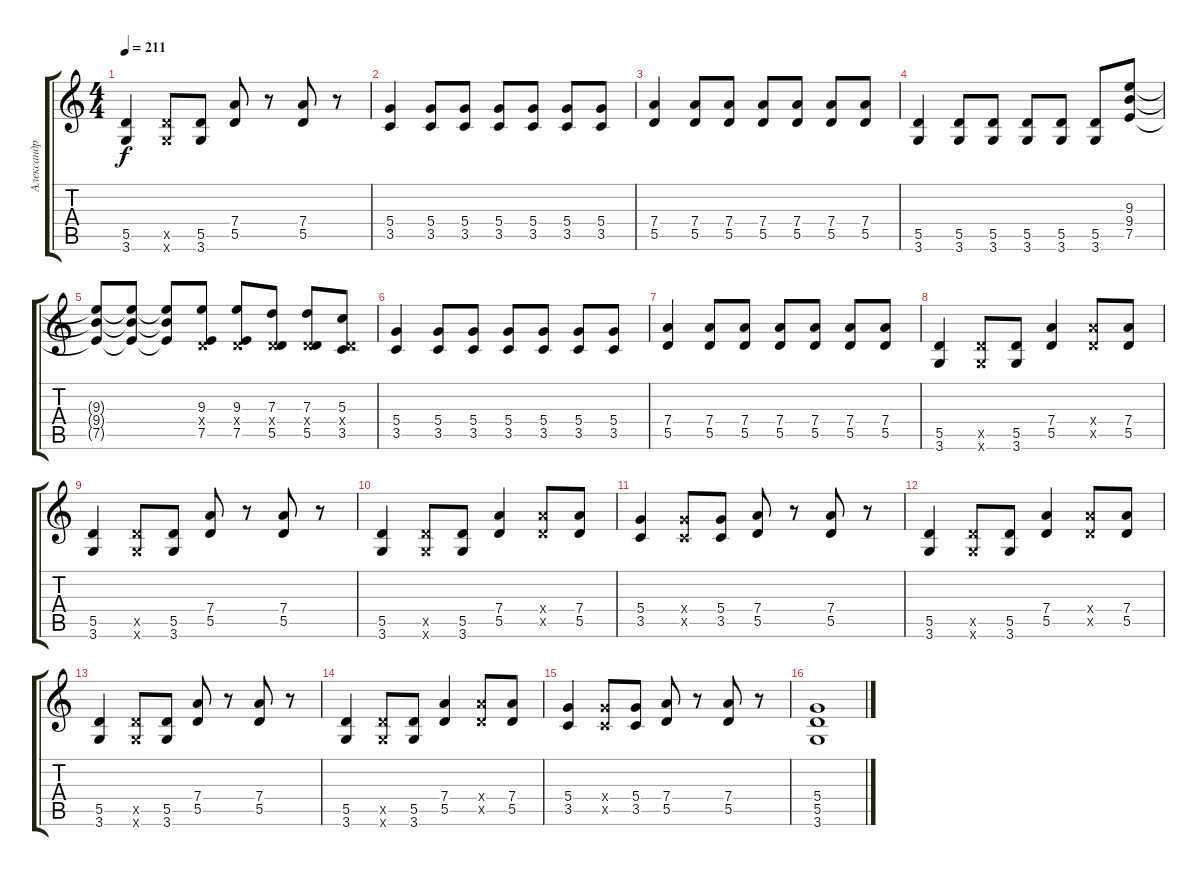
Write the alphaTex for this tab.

\track ("Александр Голант" "Александр ") {instrument distortionguitar}
\staff {score tabs}
\tuning (E4 B3 G3 D3 A2 E2) {hide}
\ts (4 4)
\tempo 211
\clef g2
\ks c
(5.5 3.6).4{dy f} (5.5{x} 3.6{x}).8 (5.5 3.6).8 (7.4 5.5).8 r.8 (7.4 5.5).8 r.8 |
(5.4 3.5).4 (5.4 3.5).8 (5.4 3.5).8 (5.4 3.5).8 (5.4 3.5).8 (5.4 3.5).8 (5.4 3.5).8 |
(7.4 5.5).4 (7.4 5.5).8 (7.4 5.5).8 (7.4 5.5).8 (7.4 5.5).8 (7.4 5.5).8 (7.4 5.5).8 |
(5.5 3.6).4 (5.5 3.6).8 (5.5 3.6).8 (5.5 3.6).8 (5.5 3.6).8 (5.5 3.6).8 (9.3 9.4 7.5).8 |
(9.3{t} 9.4{t} 7.5{t}).8 (9.3{t} 9.4{t} 7.5{t}).8 (9.3{t} 9.4{t} 7.5{t}).8 (9.3 0.4{x} 7.5).8 (9.3 0.4{x} 7.5).8 (7.3 0.4{x} 5.5).8 (7.3 0.4{x} 5.5).8 (5.3 0.4{x} 3.5).8 |
(5.4 3.5).4 (5.4 3.5).8 (5.4 3.5).8 (5.4 3.5).8 (5.4 3.5).8 (5.4 3.5).8 (5.4 3.5).8 |
(7.4 5.5).4 (7.4 5.5).8 (7.4 5.5).8 (7.4 5.5).8 (7.4 5.5).8 (7.4 5.5).8 (7.4 5.5).8 |
(5.5 3.6).4 (5.5{x} 3.6{x}).8 (5.5 3.6).8 (7.4 5.5).4 (7.4{x} 5.5{x}).8 (7.4 5.5).8 |
(5.5 3.6).4 (5.5{x} 3.6{x}).8 (5.5 3.6).8 (7.4 5.5).8 r.8 (7.4 5.5).8 r.8 |
(5.5 3.6).4 (5.5{x} 3.6{x}).8 (5.5 3.6).8 (7.4 5.5).4 (7.4{x} 5.5{x}).8 (7.4 5.5).8 |
(5.4 3.5).4 (5.4{x} 3.5{x}).8 (5.4 3.5).8 (7.4 5.5).8 r.8 (7.4 5.5).8 r.8 |
(5.5 3.6).4 (5.5{x} 3.6{x}).8 (5.5 3.6).8 (7.4 5.5).4 (7.4{x} 5.5{x}).8 (7.4 5.5).8 |
(5.5 3.6).4 (5.5{x} 3.6{x}).8 (5.5 3.6).8 (7.4 5.5).8 r.8 (7.4 5.5).8 r.8 |
(5.5 3.6).4 (5.5{x} 3.6{x}).8 (5.5 3.6).8 (7.4 5.5).4 (7.4{x} 5.5{x}).8 (7.4 5.5).8 |
(5.4 3.5).4 (5.4{x} 3.5{x}).8 (5.4 3.5).8 (7.4 5.5).8 r.8 (7.4 5.5).8 r.8 |
(5.4{ss} 5.5{ss} 3.6{ss}).1
